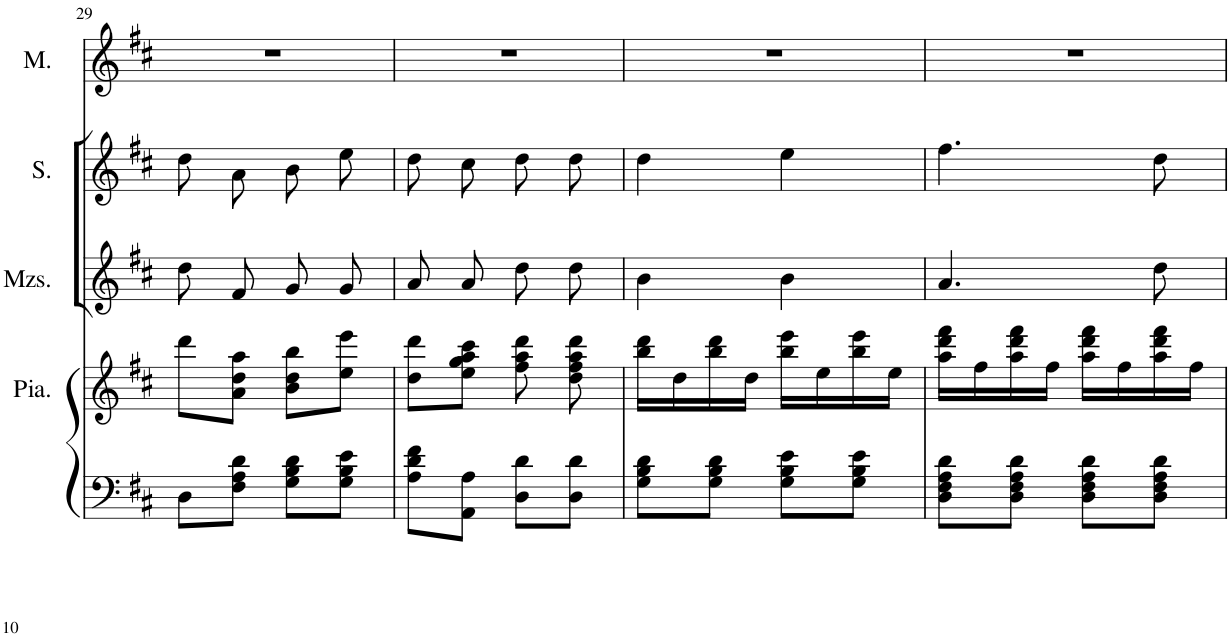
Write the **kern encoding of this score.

**kern	**kern	**kern	**kern	**kern
*part5	*part4	*part3	*part2	*part1
*staff5	*staff4	*staff3	*staff2	*staff1
*I"Piano	*I"Piano	*I"Mezzo-soprano	*I"Soprano	*I"Mariette
*	*I'Pia.	*I'Mzs.	*I'S.	*I'M.
!!LO:PB:g=z
*clefF4	*clefG2	*clefG2	*clefG2	*clefG2
*	*	*	*	*Trd1c2
*k[f#c#]	*k[f#c#]	*k[f#c#]	*k[f#c#]	*k[f#c#]
*M2/4	*M2/4	*M2/4	*M2/4	*M2/4
=29	=29	=29	=29	=29
8D\L	8ddd\L	8dd/L	8dd\L	2r
8F#\ 8A\ 8d\J	8a\ 8dd\ 8aa\J	8f#/J	8a\J	.
8G\ 8B\ 8d\L	8b\ 8dd\ 8bb\L	8g/L	8b\L	.
8G\ 8B\ 8e\J	8ee\ 8eee\J	8g/J	8ee\J	.
=30	=30	=30	=30	=30
8A\ 8d\ 8f#\L	8dd\ 8ddd\L	8a/L	8dd\L	2r
8AA\ 8A\J	8ee\ 8gg\ 8aa\ 8ccc#\J	8a/J	8cc#\J	.
8D\ 8d\L	8ff#\ 8aa\ 8ddd\	8dd\L	8dd\L	.
8D\ 8d\J	8dd\ 8ff#\ 8aa\ 8ddd\	8dd\J	8dd\J	.
=31	=31	=31	=31	=31
8G\ 8B\ 8d\L	16bb\ 16ddd\LL	4b\	4dd\	2r
.	16dd\	.	.	.
8G\ 8B\ 8d\J	16bb\ 16ddd\	.	.	.
.	16dd\JJ	.	.	.
8G\ 8B\ 8e\L	16bb\ 16eee\LL	4b\	4ee\	.
.	16ee\	.	.	.
8G\ 8B\ 8e\J	16bb\ 16eee\	.	.	.
.	16ee\JJ	.	.	.
=32	=32	=32	=32	=32
8D\ 8F#\ 8A\ 8d\L	16aa\ 16ddd\ 16fff#\LL	4.a/	4.ff#\	2r
.	16ff#\	.	.	.
8D\ 8F#\ 8A\ 8d\J	16aa\ 16ddd\ 16fff#\	.	.	.
.	16ff#\JJ	.	.	.
8D\ 8F#\ 8A\ 8d\L	16aa\ 16ddd\ 16fff#\LL	.	.	.
.	16ff#\	.	.	.
8D\ 8F#\ 8A\ 8d\J	16aa\ 16ddd\ 16fff#\	8dd\	8dd\	.
.	16ff#\JJ	.	.	.
=	=	=	=	=
*-	*-	*-	*-	*-
